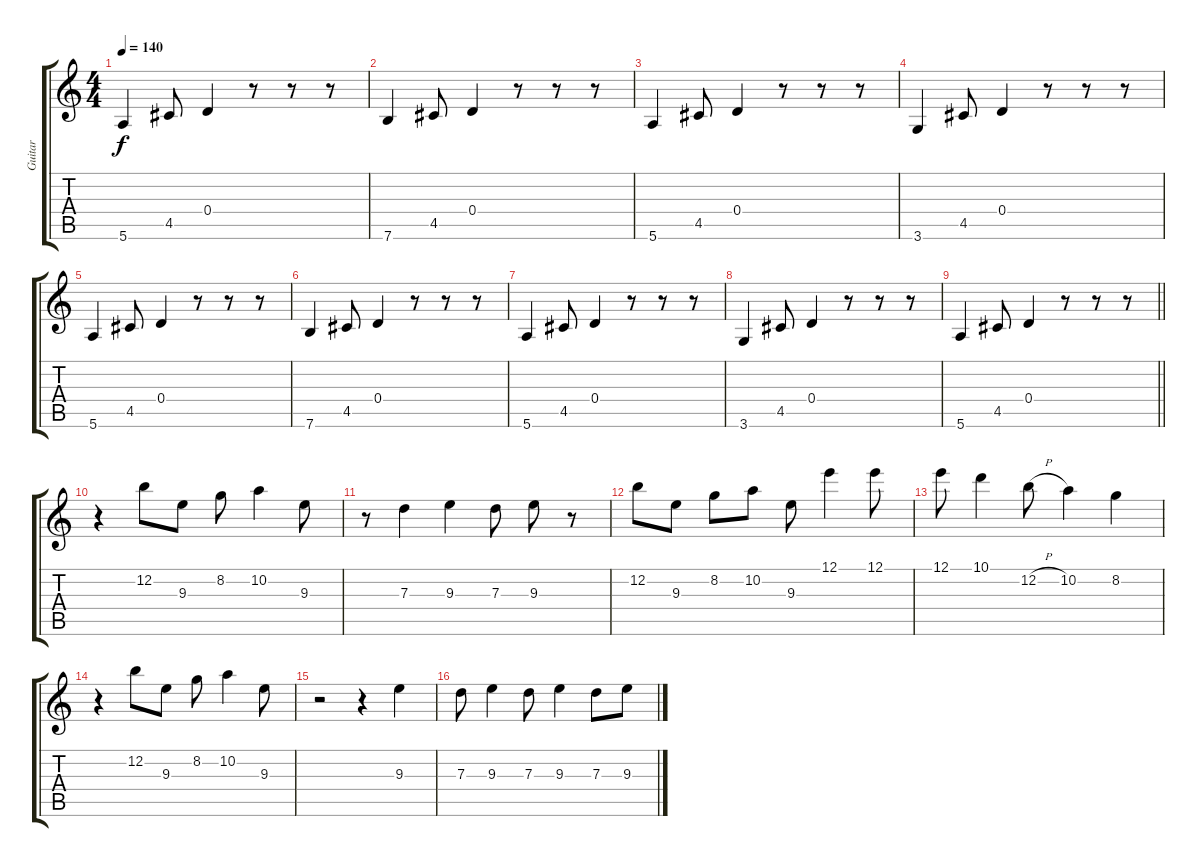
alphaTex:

\track ("Guitar" "Guitar") {instrument distortionguitar bank 255}
\staff {score tabs}
\tuning (E4 B3 G3 D3 A2 E2) {hide}
\ts (4 4)
\tempo 140
\clef g2
\ks c
5.6.4{dy f} 4.5.8 0.4.4 r.8 r.8 r.8 |
7.6.4 4.5.8 0.4.4 r.8 r.8 r.8 |
5.6.4 4.5.8 0.4.4 r.8 r.8 r.8 |
3.6.4 4.5.8 0.4.4 r.8 r.8 r.8 |
5.6.4 4.5.8 0.4.4 r.8 r.8 r.8 |
7.6.4 4.5.8 0.4.4 r.8 r.8 r.8 |
5.6.4 4.5.8 0.4.4 r.8 r.8 r.8 |
3.6.4 4.5.8 0.4.4 r.8 r.8 r.8 |
\barLineRight lightlight
5.6.4 4.5.8 0.4.4 r.8 r.8 r.8 |
r.4 12.2.8 9.3.8 8.2.8 10.2.4 9.3.8 |
r.8 7.3.4 9.3.4 7.3.8 9.3.8 r.8 |
12.2.8 9.3.8 8.2.8 10.2.8 9.3.8 12.1.4 12.1.8 |
12.1.8 10.1.4 12.2{h}.8 10.2.4 8.2.4 |
r.4 12.2.8 9.3.8 8.2.8 10.2.4 9.3.8 |
r.2 r.4 9.3.4 |
7.3.8 9.3.4 7.3.8 9.3.4 7.3.8 9.3.8
